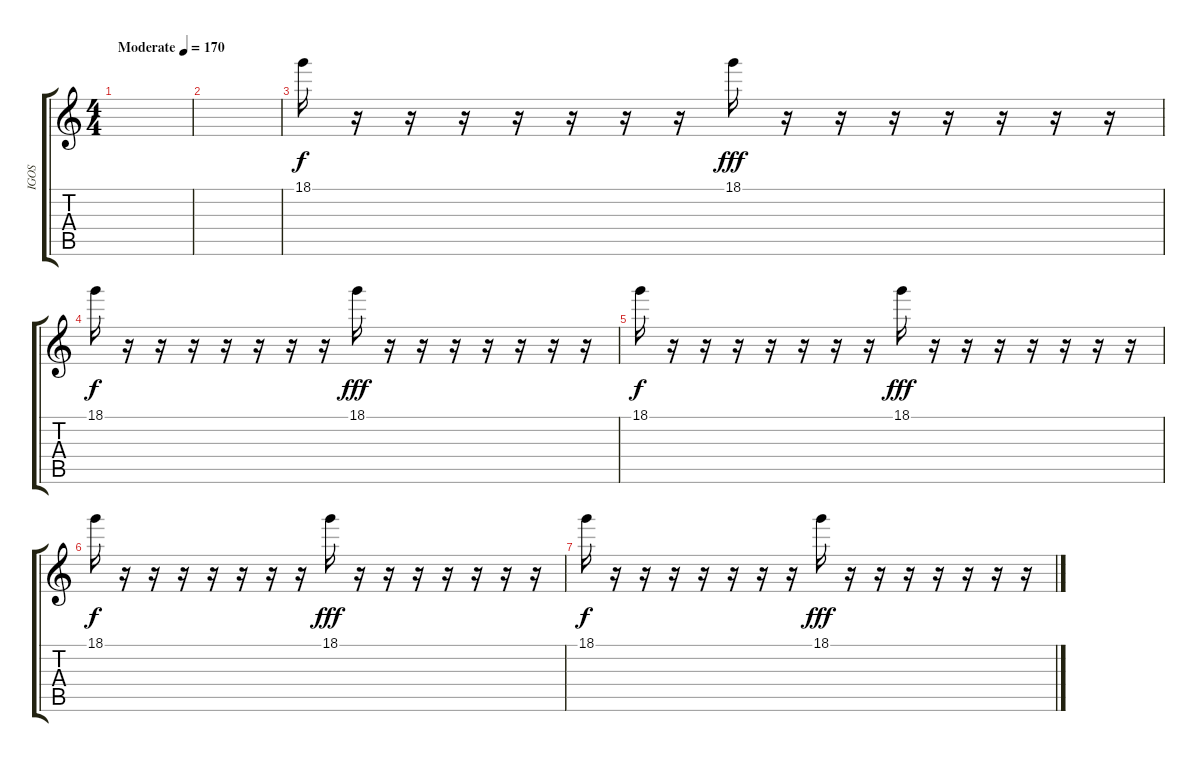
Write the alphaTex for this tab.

\track ("IGOS" "IGOS") {instrument distortionguitar}
\staff {score tabs}
\tuning (Db4 Ab3 E3 B2 Gb2 B1) {hide}
\ts (4 4)
\tempo (170 "Moderate")
\clef g2
\ks c
|
|
18.1.16{instrument guitarharmonics} r.16 r.16 r.16 r.16 r.16 r.16 r.16 18.1.16{dy fff} r.16 r.16 r.16 r.16 r.16 r.16 r.16 |
18.1.16{dy f} r.16 r.16 r.16 r.16 r.16 r.16 r.16 18.1.16{dy fff} r.16 r.16 r.16 r.16 r.16 r.16 r.16 |
18.1.16{dy f} r.16 r.16 r.16 r.16 r.16 r.16 r.16 18.1.16{dy fff} r.16 r.16 r.16 r.16 r.16 r.16 r.16 |
18.1.16{dy f} r.16 r.16 r.16 r.16 r.16 r.16 r.16 18.1.16{dy fff} r.16 r.16 r.16 r.16 r.16 r.16 r.16 |
18.1.16{dy f} r.16 r.16 r.16 r.16 r.16 r.16 r.16 18.1.16{dy fff} r.16 r.16 r.16 r.16 r.16 r.16 r.16
